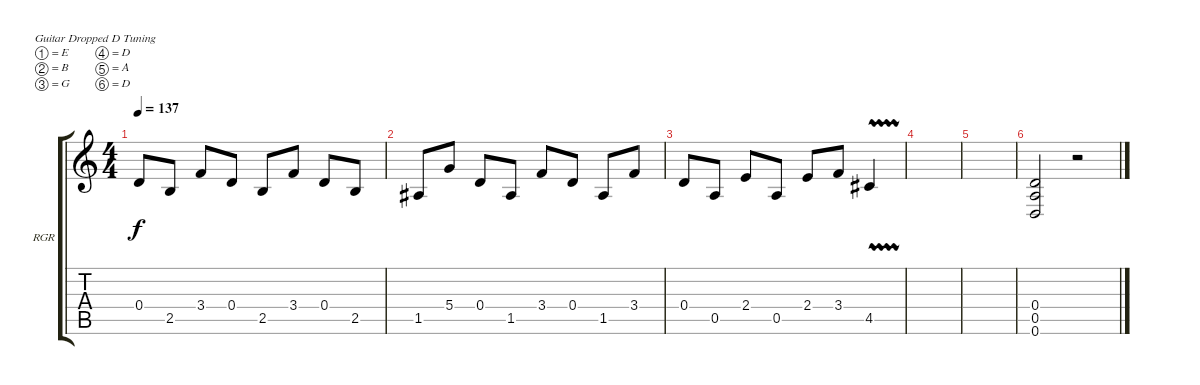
\defaultSystemsLayout 4
\bracketExtendMode groupsimilarinstruments
\firstSystemTrackNameOrientation horizontal
\otherSystemsTrackNameOrientation horizontal
\track ("Rhythm Guitar(Right)" "RGR") {instrument distortionguitar}
\staff {score tabs}
\tuning (E4 B3 G3 D3 A2 D2)
\ts (4 4)
\tempo 137
\clef g2
\ks c
0.4.8{dy f} 2.5.8 3.4.8 0.4.8 2.5.8 3.4.8 0.4.8 2.5.8 |
1.5.8 5.4.8 0.4.8 1.5.8 3.4.8 0.4.8 1.5.8 3.4.8 |
0.4.8 0.5.8 2.4.8 0.5.8 2.4.8 3.4.8 4.5{vw}.4 |
|
|
(0.4 0.5 0.6).2 r.2
